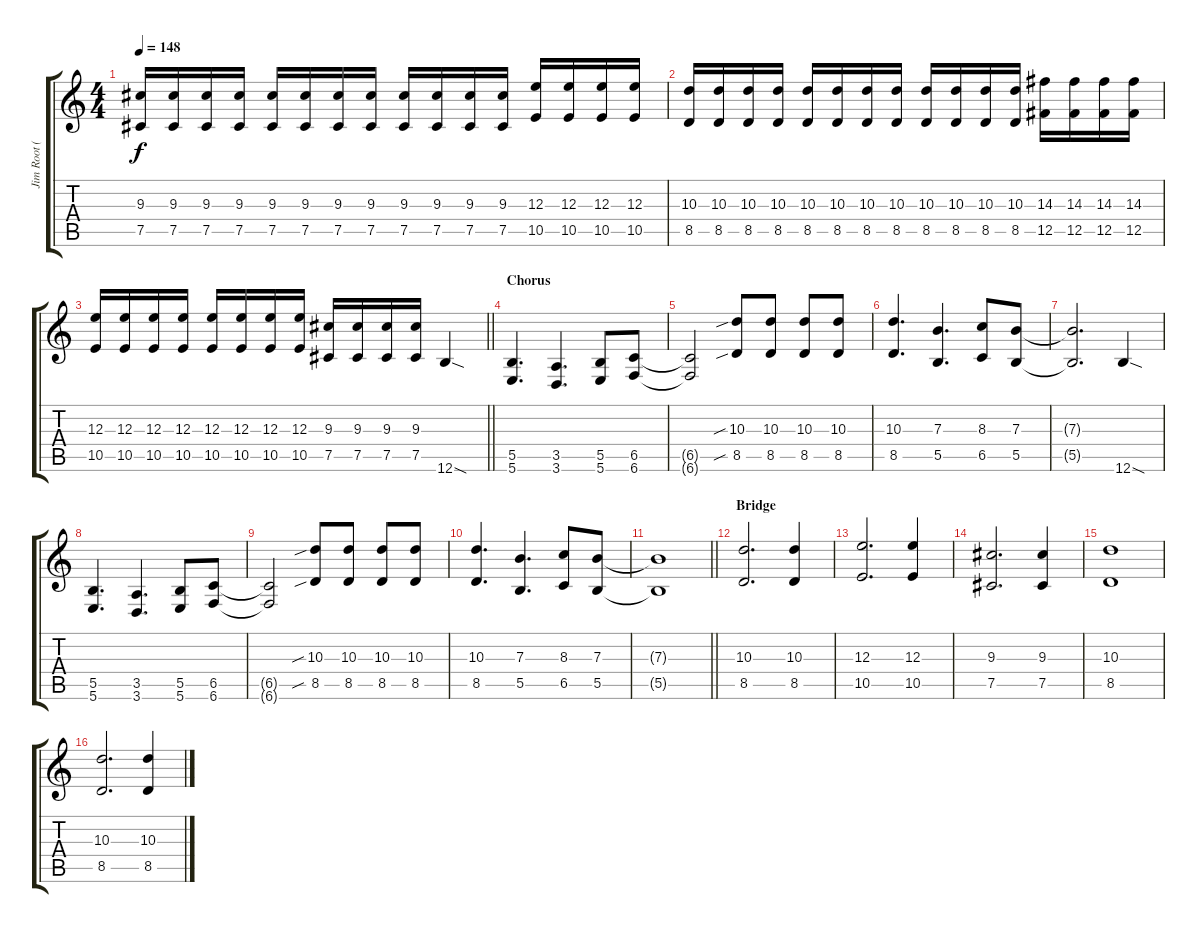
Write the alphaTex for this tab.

\track ("Jim Root (Rithm Guitar)" "Jim Root (") {instrument overdrivenguitar}
\staff {score tabs}
\tuning (Db4 Ab3 E3 B2 Gb2 B1) {hide}
\ts (4 4)
\tempo 148
\clef g2
\ks c
(9.3 7.5).16{dy f} (9.3 7.5).16 (9.3 7.5).16 (9.3 7.5).16 (9.3 7.5).16 (9.3 7.5).16 (9.3 7.5).16 (9.3 7.5).16 (9.3 7.5).16 (9.3 7.5).16 (9.3 7.5).16 (9.3 7.5).16 (12.3 10.5).16 (12.3 10.5).16 (12.3 10.5).16 (12.3 10.5).16 |
(10.3 8.5).16 (10.3 8.5).16 (10.3 8.5).16 (10.3 8.5).16 (10.3 8.5).16 (10.3 8.5).16 (10.3 8.5).16 (10.3 8.5).16 (10.3 8.5).16 (10.3 8.5).16 (10.3 8.5).16 (10.3 8.5).16 (14.3 12.5).16 (14.3 12.5).16 (14.3 12.5).16 (14.3 12.5).16 |
\barLineRight lightlight
(12.3 10.5).16 (12.3 10.5).16 (12.3 10.5).16 (12.3 10.5).16 (12.3 10.5).16 (12.3 10.5).16 (12.3 10.5).16 (12.3 10.5).16 (9.3 7.5).16 (9.3 7.5).16 (9.3 7.5).16 (9.3 7.5).16 12.6{sod}.4 |
\section ("" "Chorus")
(5.5 5.6).4{d} (3.5 3.6).4{d} (5.5 5.6).8 (6.5 6.6).8 |
(6.5{t} 6.6{t}).2 (10.3{sib} 8.5{sib}).8 (10.3 8.5).8 (10.3 8.5).8 (10.3 8.5).8 |
(10.3 8.5).4{d} (7.3 5.5).4{d} (8.3 6.5).8 (7.3 5.5).8 |
(7.3{t} 5.5{t}).2{d} 12.6{sod}.4 |
(5.5 5.6).4{d} (3.5 3.6).4{d} (5.5 5.6).8 (6.5 6.6).8 |
(6.5{t} 6.6{t}).2 (10.3{sib} 8.5{sib}).8 (10.3 8.5).8 (10.3 8.5).8 (10.3 8.5).8 |
(10.3 8.5).4{d} (7.3 5.5).4{d} (8.3 6.5).8 (7.3 5.5).8 |
\barLineRight lightlight
(7.3{t} 5.5{t}).1 |
\section ("" "Bridge")
(10.3 8.5).2{d} (10.3 8.5).4 |
(12.3 10.5).2{d} (12.3 10.5).4 |
(9.3 7.5).2{d} (9.3 7.5).4 |
(10.3 8.5).1 |
(10.3 8.5).2{d} (10.3 8.5).4
